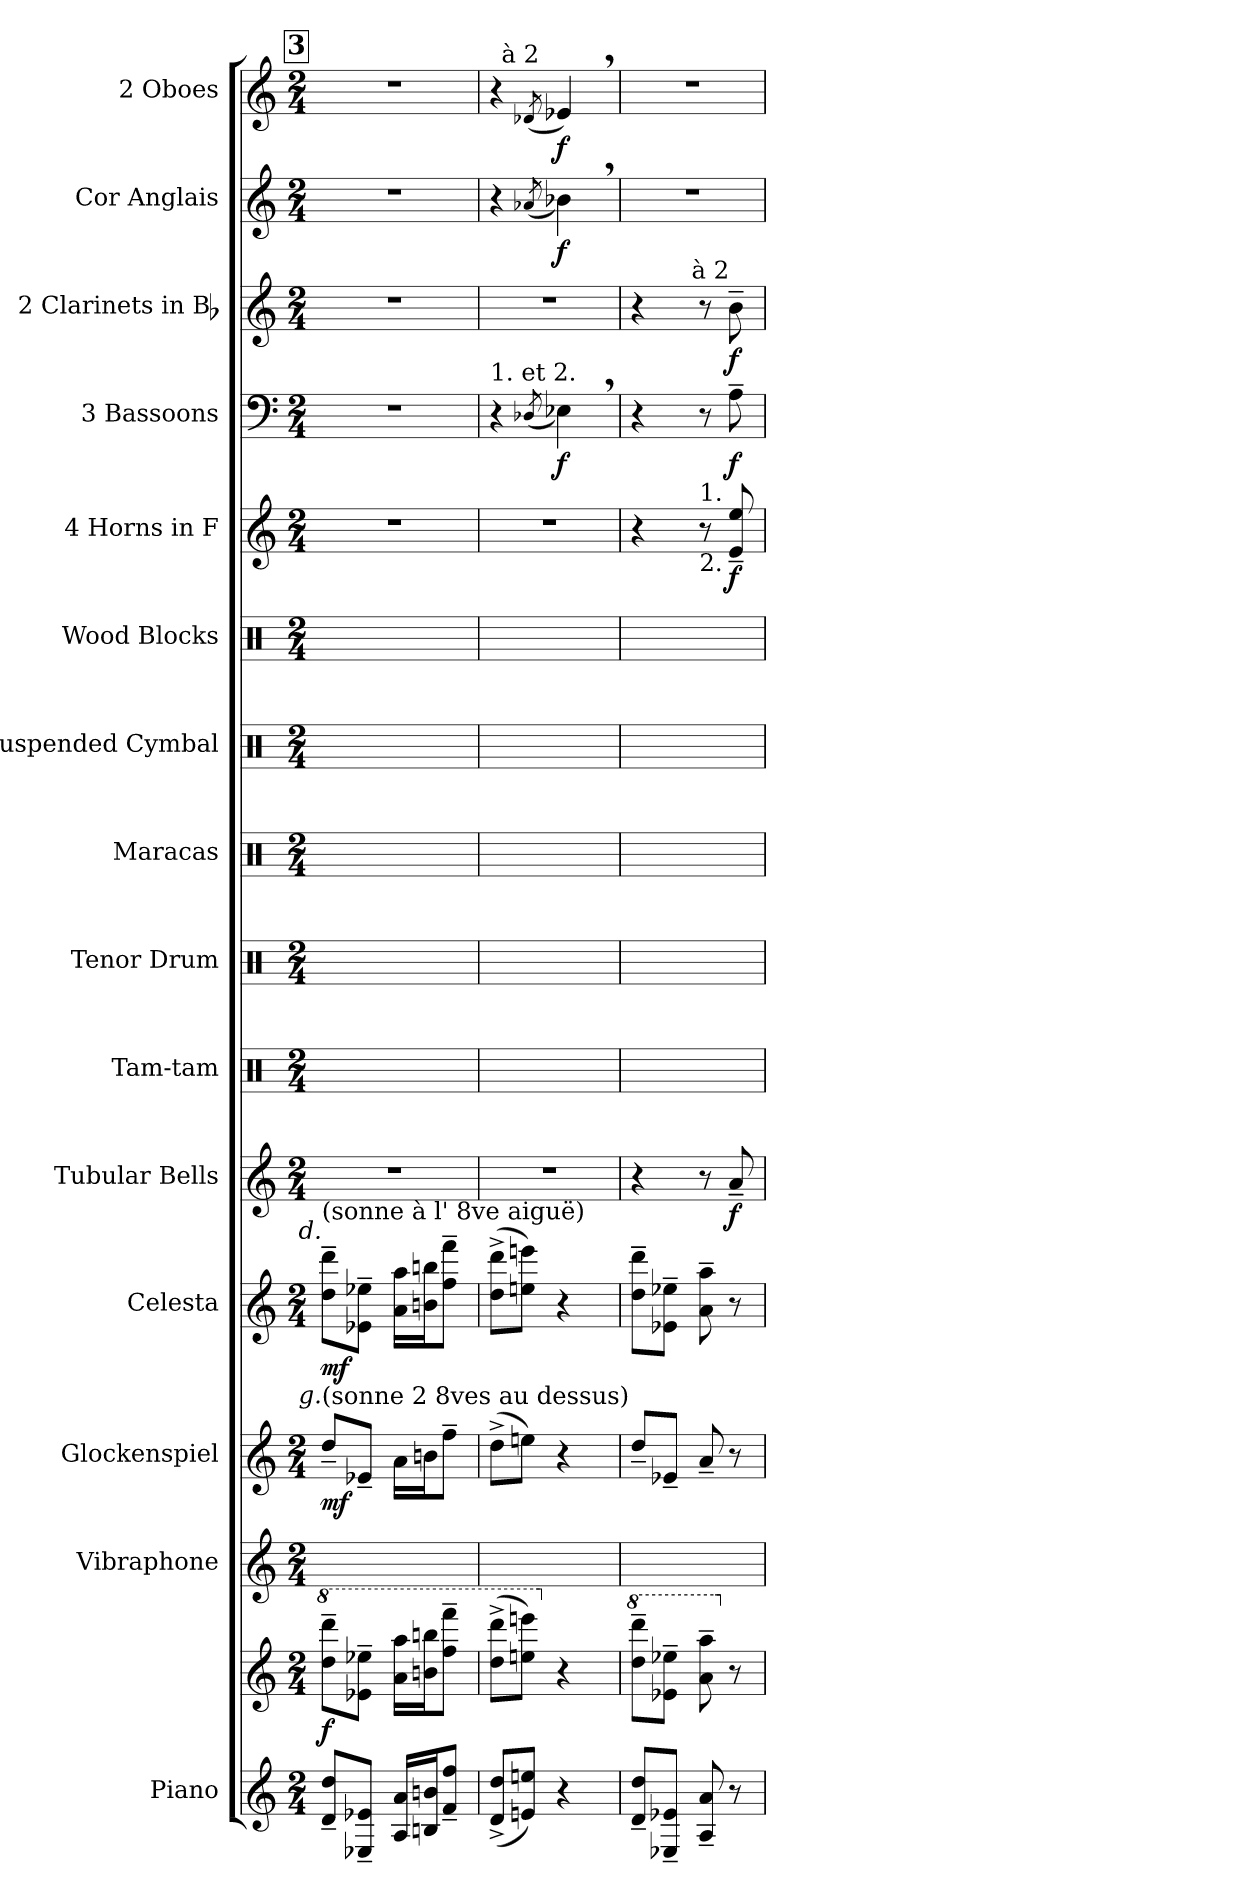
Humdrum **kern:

**kern	**kern	**dynam	**kern	**kern	**dynam	**kern	**dynam	**kern	**dynam	**kern	**kern	**kern	**kern	**kern	**kern	**dynam	**kern	**dynam	**kern	**dynam	**kern	**dynam	**kern	**dynam
*part15	*part15	*part15	*part14	*part13	*part13	*part12	*part12	*part11	*part11	*part10	*part9	*part8	*part7	*part6	*part5	*part5	*part4	*part4	*part3	*part3	*part2	*part2	*part1	*part1
*staff16	*staff15	*staff15/16	*staff14	*staff13	*staff13	*staff12	*staff12	*staff11	*staff11	*staff10	*staff9	*staff8	*staff7	*staff6	*staff5	*staff5	*staff4	*staff4	*staff3	*staff3	*staff2	*staff2	*staff1	*staff1
*I"Piano	*	*	*I"Vibraphone	*I"Glockenspiel	*	*I"Celesta	*	*I"Tubular Bells	*	*I"Tam-tam	*I"Tenor Drum	*I"Maracas	*I"Suspended Cymbal	*I"Wood Blocks	*I"4 Horns in F	*	*I"3 Bassoons	*	*I"2 Clarinets in Bb	*	*I"Cor Anglais	*	*I"2 Oboes	*
*I'Pno	*	*	*I'Vib.	*I'Glock.	*	*I'Cel.	*	*I'Tub. B.	*	*	*	*	*	*I'W.B.	*I'Hn.	*	*I'Bsn.	*	*I'Cl.	*	*I'C. A.	*	*I'Ob.	*
*clefG2	*clefG2	*	*clefG2	*clefG2	*	*clefG2	*	*clefG2	*	*clefX	*clefX	*clefX	*clefX	*clefX	*clefG2	*	*clefF4	*	*clefG2	*	*clefG2	*	*clefG2	*
*	*	*	*	*ITrd-14c-24	*	*ITrd-7c-12	*	*	*	*	*	*	*	*	*ITrd4c7	*	*	*	*ITrd1c2	*	*ITrd4c7	*	*	*
*k[]	*k[]	*	*k[]	*k[]	*	*k[]	*	*k[]	*	*k[]	*k[]	*k[]	*k[]	*k[]	*k[b-]	*	*k[]	*	*k[b-e-]	*	*k[b-]	*	*k[]	*
*M2/4	*M2/4	*	*M2/4	*M2/4	*	*M2/4	*	*M2/4	*	*M2/4	*M2/4	*M2/4	*M2/4	*M2/4	*M2/4	*	*M2/4	*	*M2/4	*	*M2/4	*	*M2/4	*
*	*8va	*	*	*	*	*	*	*	*	*	*	*	*	*	*	*	*	*	*	*	*	*	*	*
!!LO:REH:place=s1:t=3
=1	=1	=1	=1	=1	=1	=1	=1	=1	=1	=1	=1	=1	=1	=1	=1	=1	=1	=1	=1	=1	=1	=1	=1	=1
!	!	!	!	!	!	!LO:TX:b:i:rj:t=g.	!	!	!	!	!	!	!	!	!	!	!	!	!	!	!	!	!	!
!	!	!	!	!	!	!LO:TX:a:i:rj:t=d.	!	!	!	!	!	!	!	!	!	!	!	!	!	!	!	!	!	!
!	!	!	!	!	!	!LO:TX:a:t=(sonne à l' 8ve aiguë)	!	!	!	!	!	!	!	!	!	!	!	!	!	!	!	!	!	!
!	!	!	!	!LO:TX:a:t=(sonne 2 8ves au dessus)	!	!	!	!	!	!	!	!	!	!	!	!	!	!	!	!	!	!	!	!
8d~ 8dd~L	8ddd~ 8dddd~L	f	2ryy	8dddd~L	mf	8ddd~ 8dddd~L	mf	2r	.	4ryy	16ryy	4.ryy	4ryy	2ryy	2r	.	2r	.	2r	.	2r	.	2r	.
.	.	.	.	.	.	.	.	.	.	.	8ryy	.	.	.	.	.	.	.	.	.	.	.	.	.
8E-X~ 8e-X~J	8ee-X~ 8eee-X~J	.	.	8eee-X~J	.	8ee-X~ 8eee-X~J	.	.	.	.	.	.	.	.	.	.	.	.	.	.	.	.	.	.
.	.	.	.	.	.	.	.	.	.	.	16ryy	.	.	.	.	.	.	.	.	.	.	.	.	.
16A 16aLL	16aa 16aaaLL	.	.	16aaaLL	.	16aa 16aaaLL	.	.	.	8.ryy	8ryy	.	8.ryy	.	.	.	.	.	.	.	.	.	.	.
16Bn 16bnJ	16bbn 16bbbnJ	.	.	16bbbnJ	.	16bbn 16bbbnJ	.	.	.	.	.	.	.	.	.	.	.	.	.	.	.	.	.	.
8f~ 8ff~J	8fff~ 8ffff~J	.	.	8ffff~J	.	8fff~ 8ffff~J	.	.	.	.	8ryy	8ryy	.	.	.	.	.	.	.	.	.	.	.	.
.	.	.	.	.	.	.	.	.	.	16ryy	.	.	16ryy	.	.	.	.	.	.	.	.	.	.	.
=2	=2	=2	=2	=2	=2	=2	=2	=2	=2	=2	=2	=2	=2	=2	=2	=2	=2	=2	=2	=2	=2	=2	=2	=2
!	!	!	!	!	!	!	!	!	!	!	!	!	!	!	!	!	!LO:TX:a:t=1. et 2.	!	!	!	!	!	!	!
*	*	*	*	*	*	*	*	*	*	*	*	*	*	*	*	*	*	*	*	*	*	*	*^	*
(8d^ 8dd^L	(8ddd^ 8dddd^L	.	2ryy	(8dddd^L	.	(8ddd^ 8dddd^L	.	2r	.	2ryy	4ryy	4ryy	2ryy	8.ryy	2r	.	4r	.	2r	.	4r	.	4r	8.ryy	.
8en 8eenJ)	8eeen 8eeeenJ)	.	.	8eeeenJ)	.	8eeen 8eeeenJ)	.	.	.	.	.	.	.	.	.	.	.	.	.	.	.	.	.	.	.
!	!	!	!	!	!	!	!	!	!	!	!	!	!	!	!	!	!	!	!	!	!	!	!	!LO:TX:a:rj:t=à 2	!
.	.	.	.	.	.	.	.	.	.	.	.	.	.	16ryy	.	.	.	.	.	.	.	.	.	4ryy	.
.	.	.	.	.	.	.	.	.	.	.	.	.	.	.	.	.	(8qD-X/	.	.	.	(8qd-X/	.	(8qd-X/	.	.
*	*X8va	*	*	*	*	*	*	*	*	*	*	*	*	*	*	*	*	*	*	*	*	*	*	*	*
4r	4r	.	.	4r	.	4r	.	.	.	.	16ryy	8.ryy	.	4ryy	.	.	4E-X,)	f	.	.	4e-X,)	f	4e-X,)	.	f
.	.	.	.	.	.	.	.	.	.	.	8.ryy	.	.	.	.	.	.	.	.	.	.	.	.	.	.
.	.	.	.	.	.	.	.	.	.	.	.	16ryy	.	.	.	.	.	.	.	.	.	.	.	16ryy	.
*	*	*	*	*	*	*	*	*	*	*	*	*	*	*	*	*	*	*	*	*	*	*	*v	*v	*
=3	=3	=3	=3	=3	=3	=3	=3	=3	=3	=3	=3	=3	=3	=3	=3	=3	=3	=3	=3	=3	=3	=3	=3	=3
*	*8va	*	*	*	*	*	*	*	*	*	*	*	*	*	*	*	*	*	*	*	*	*	*	*
8d~ 8dd~L	8ddd~ 8dddd~L	.	4ryy	8dddd~L	.	8ddd~ 8dddd~L	.	4r	.	4.ryy	8ryy	4ryy	8ryy	8.ryy	4r	.	4r	.	4r	.	2r	.	2r	.
8E-X~ 8e-X~J	8ee-X~ 8eee-X~J	.	.	8eee-X~J	.	8ee-X~ 8eee-X~J	.	.	.	.	4ryy	.	4.ryy	.	.	.	.	.	.	.	.	.	.	.
.	.	.	.	.	.	.	.	.	.	.	.	.	.	16ryy	.	.	.	.	.	.	.	.	.	.
!	!	!	!	!	!	!	!	!	!	!	!	!	!	!	!LO:TX:a:t=1.	!	!	!	!	!	!	!	!	!
!	!	!	!	!	!	!	!	!	!	!	!	!	!	!	!LO:TX:b:t=2.	!	!	!	!	!	!	!	!	!
8A~ 8a~	8aa~ 8aaa~	.	4ryy	8aaa~	.	8aa~ 8aaa~	.	8r	.	.	.	8.ryy	.	4ryy	8r	.	8r	.	8r	.	.	.	.	.
*	*X8va	*	*	*	*	*	*	*	*	*	*	*	*	*	*	*	*	*	*	*	*	*	*	*
!	!	!	!	!	!	!	!	!	!	!	!	!	!	!	!	!	!	!	!LO:TX:a:rj:t=à 2	!	!	!	!	!
8r	8r	.	.	8r	.	8r	.	8a~	f	8ryy	8ryy	.	.	.	8A~ 8a~	f	8A~	f	8a~	f	.	.	.	.
.	.	.	.	.	.	.	.	.	.	.	.	16ryy	.	.	.	.	.	.	.	.	.	.	.	.
=	=	=	=	=	=	=	=	=	=	=	=	=	=	=	=	=	=	=	=	=	=	=	=	=
*-	*-	*-	*-	*-	*-	*-	*-	*-	*-	*-	*-	*-	*-	*-	*-	*-	*-	*-	*-	*-	*-	*-	*-	*-
